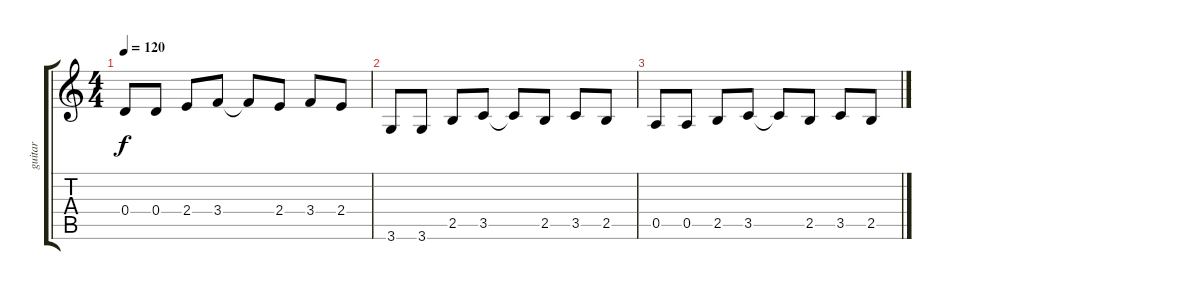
\track ("guitar" "guitar") {instrument distortionguitar}
\staff {score tabs}
\tuning (E4 B3 G3 D3 A2 E2) {hide}
\ts (4 4)
\tempo 120
\clef g2
\ks c
0.4.8{dy f} 0.4.8 2.4.8 3.4.8 3.4{t}.8 2.4.8 3.4.8 2.4.8 |
3.6.8 3.6.8 2.5.8 3.5.8 3.5{t}.8 2.5.8 3.5.8 2.5.8 |
0.5.8 0.5.8 2.5.8 3.5.8 3.5{t}.8 2.5.8 3.5.8 2.5.8
